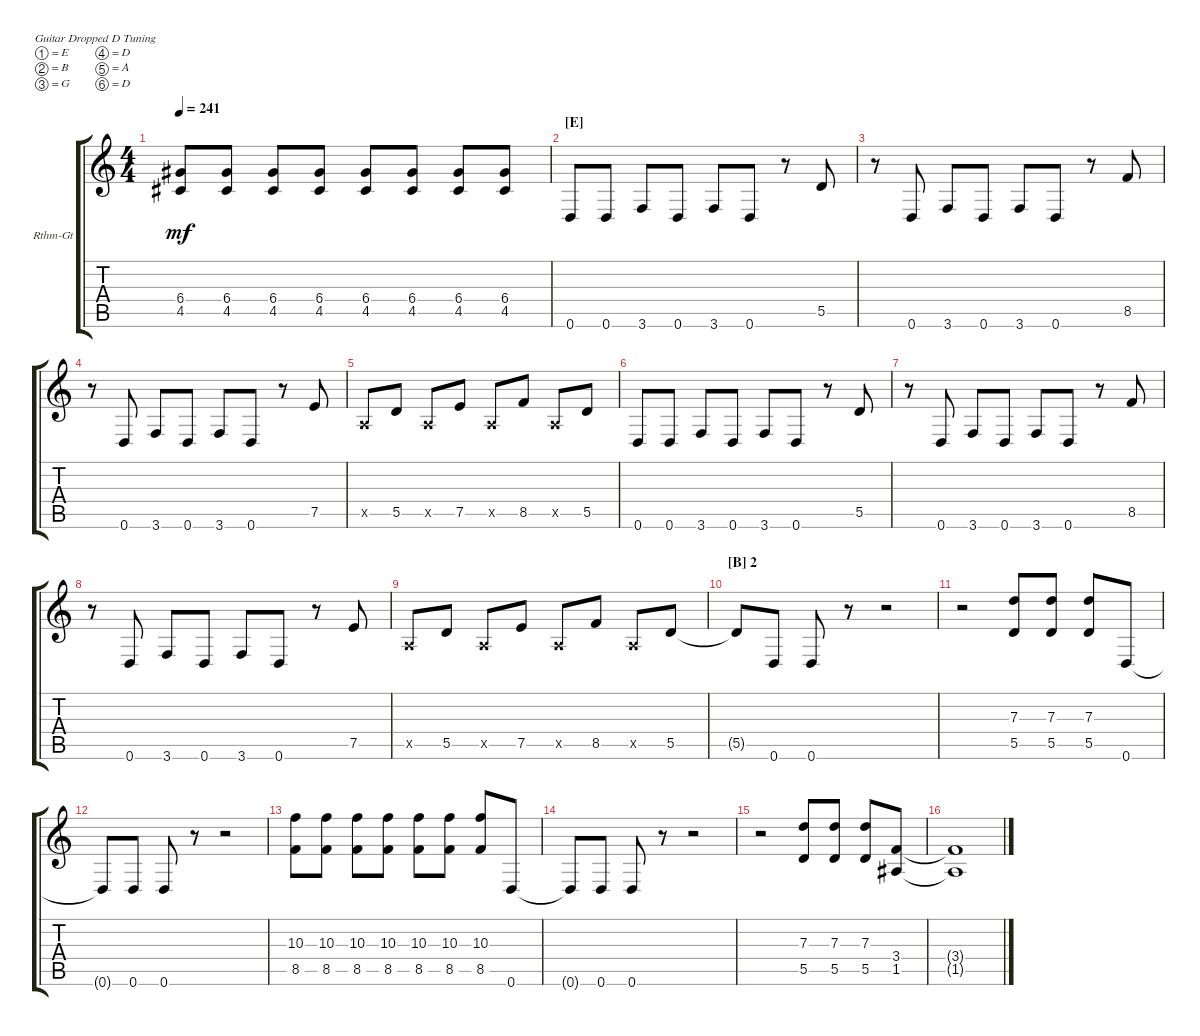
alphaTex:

\defaultSystemsLayout 4
\bracketExtendMode groupsimilarinstruments
\firstSystemTrackNameOrientation horizontal
\otherSystemsTrackNameOrientation horizontal
\track ("Electric Guitar (Rhythm)" "Rthm-Gt") {instrument overdrivenguitar}
\staff {score tabs}
\tuning (E4 B3 G3 D3 A2 D2)
\ts (4 4)
\tempo 241
\clef g2
\ks c
(4.5 6.4).8{dy mf} (4.5 6.4).8 (4.5 6.4).8 (4.5 6.4).8 (4.5 6.4).8 (4.5 6.4).8 (4.5 6.4).8 (4.5 6.4).8 |
\section ("E" "")
0.6.8 0.6.8 3.6.8 0.6.8 3.6.8 0.6.8 r.8 5.5.8 |
r.8 0.6.8 3.6.8 0.6.8 3.6.8 0.6.8 r.8 8.5.8 |
r.8 0.6.8 3.6.8 0.6.8 3.6.8 0.6.8 r.8 7.5.8 |
0.5{x}.8 5.5.8 0.5{x}.8 7.5.8 0.5{x}.8 8.5.8 0.5{x}.8 5.5.8 |
0.6.8 0.6.8 3.6.8 0.6.8 3.6.8 0.6.8 r.8 5.5.8 |
r.8 0.6.8 3.6.8 0.6.8 3.6.8 0.6.8 r.8 8.5.8 |
r.8 0.6.8 3.6.8 0.6.8 3.6.8 0.6.8 r.8 7.5.8 |
0.5{x}.8 5.5.8 0.5{x}.8 7.5.8 0.5{x}.8 8.5.8 0.5{x}.8 5.5.8 |
\section ("B" "2")
5.5{t}.8 0.6.8 0.6.8 r.8 r.2 |
r.2 (5.5 7.3).8 (7.3 5.5).8 (7.3 5.5).8 0.6.8 |
0.6{t}.8 0.6.8 0.6.8 r.8 r.2 |
(8.5 10.3).8 (8.5 10.3).8 (8.5 10.3).8 (8.5 10.3).8 (8.5 10.3).8 (8.5 10.3).8 (8.5 10.3).8 0.6.8 |
0.6{t}.8 0.6.8 0.6.8 r.8 r.2 |
r.2 (5.5 7.3).8 (7.3 5.5).8 (7.3 5.5).8 (1.5 3.4).8 |
(3.4{t} 1.5{t}).1
